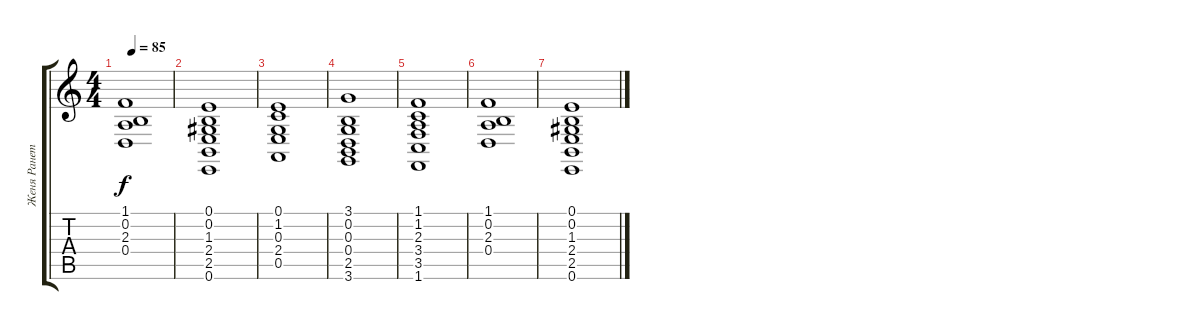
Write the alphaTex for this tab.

\track ("Женя Ранетка" "Женя Ранет") {instrument stringensemble1}
\staff {score tabs}
\tuning (E4 B3 G3 D3 A2 E2) {hide}
\ts (4 4)
\tempo 85
\clef g2
\ks c
(1.1 0.2 2.3 0.4).1{dy f} |
(0.1 0.2 1.3 2.4 2.5 0.6).1 |
(0.1 1.2 0.3 2.4 0.5).1 |
(3.1 0.2 0.3 0.4 2.5 3.6).1 |
(1.1 1.2 2.3 3.4 3.5 1.6).1 |
(1.1 0.2 2.3 0.4).1 |
(0.1 0.2 1.3 2.4 2.5 0.6).1
